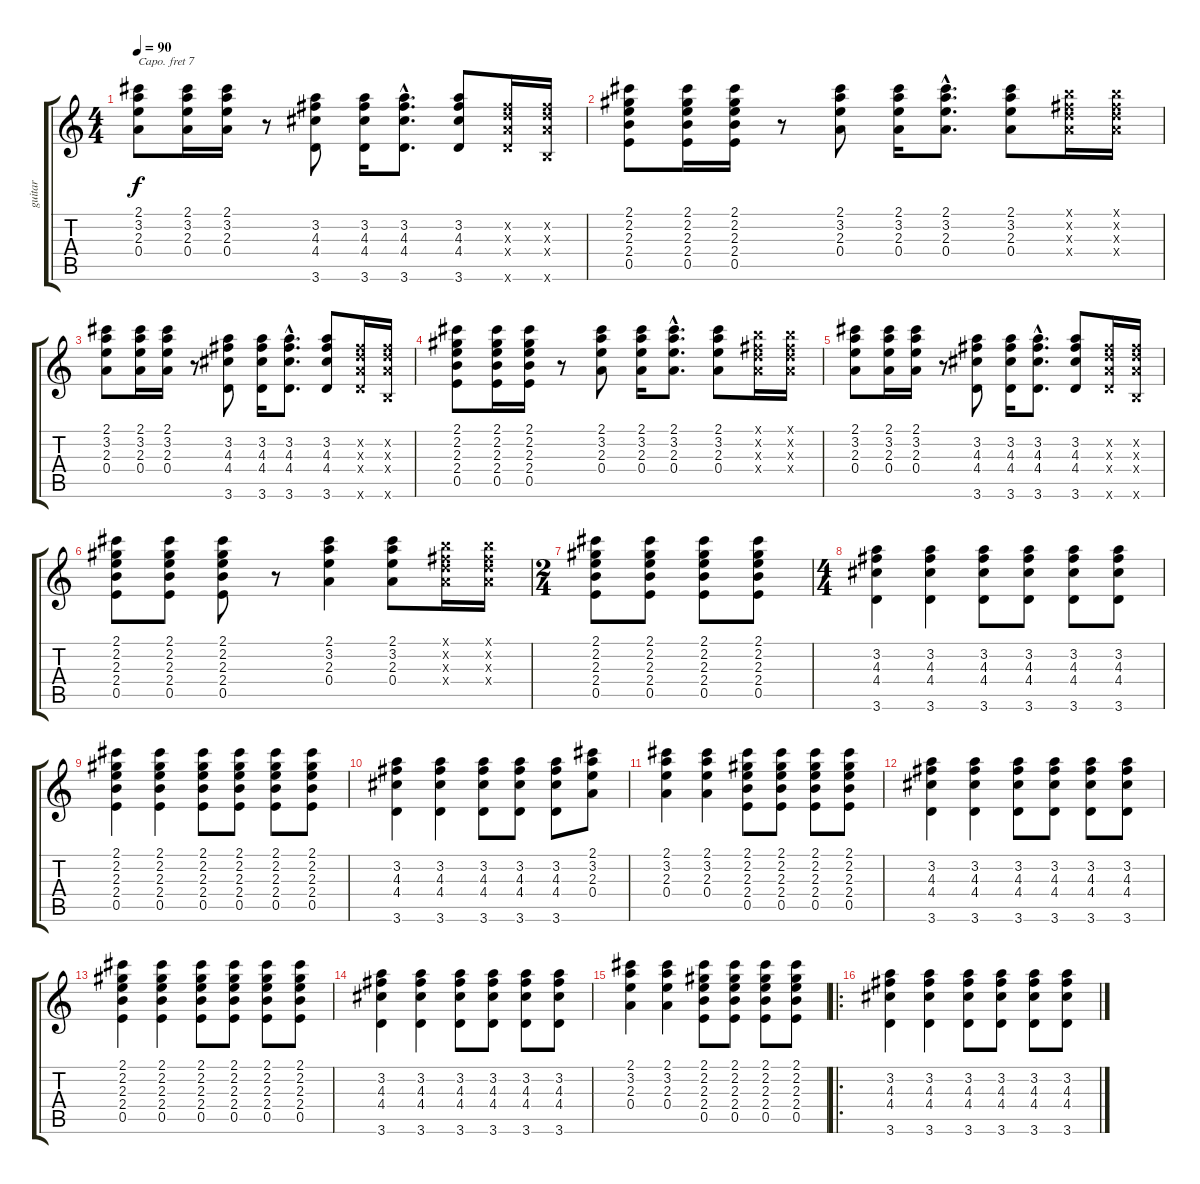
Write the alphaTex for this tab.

\track ("guitar" "guitar") {instrument acousticguitarsteel}
\staff {score tabs}
\capo 7
\tuning (E4 B3 G3 D3 A2 E2) {hide}
\ts (4 4)
\tempo 90
\clef g2
\ks c
(2.1 3.2 2.3 0.4).8{dy f} (2.1 3.2 2.3 0.4).16 (2.1 3.2 2.3 0.4).16 r.8 (3.2 4.3 4.4 3.6).8 (3.2 4.3 4.4 3.6).16 (3.2{hac} 4.3{hac} 4.4{hac} 3.6{hac}).8{d} (3.2 4.3 4.4 3.6).8 (0.2{x} 0.3{x} 0.4{x} 3.6{x}).16 (0.2{x} 0.3{x} 0.4{x} 0.6{x}).16 |
(2.1 2.2 2.3 2.4 0.5).8 (2.1 2.2 2.3 2.4 0.5).16 (2.1 2.2 2.3 2.4 0.5).16 r.8 (2.1 3.2 2.3 0.4).8 (2.1 3.2 2.3 0.4).16 (2.1{hac} 3.2{hac} 2.3{hac} 0.4{hac}).8{d} (2.1 3.2 2.3 0.4).8 (0.1{x} 0.2{x} 0.3{x} 0.4{x}).16 (0.1{x} 0.2{x} 0.3{x} 0.4{x}).16 |
(2.1 3.2 2.3 0.4).8 (2.1 3.2 2.3 0.4).16 (2.1 3.2 2.3 0.4).16 r.8 (3.2 4.3 4.4 3.6).8 (3.2 4.3 4.4 3.6).16 (3.2{hac} 4.3{hac} 4.4{hac} 3.6{hac}).8{d} (3.2 4.3 4.4 3.6).8 (0.2{x} 0.3{x} 0.4{x} 3.6{x}).16 (0.2{x} 0.3{x} 0.4{x} 0.6{x}).16 |
(2.1 2.2 2.3 2.4 0.5).8 (2.1 2.2 2.3 2.4 0.5).16 (2.1 2.2 2.3 2.4 0.5).16 r.8 (2.1 3.2 2.3 0.4).8 (2.1 3.2 2.3 0.4).16 (2.1{hac} 3.2{hac} 2.3{hac} 0.4{hac}).8{d} (2.1 3.2 2.3 0.4).8 (0.1{x} 0.2{x} 0.3{x} 0.4{x}).16 (0.1{x} 0.2{x} 0.3{x} 0.4{x}).16 |
(2.1 3.2 2.3 0.4).8 (2.1 3.2 2.3 0.4).16 (2.1 3.2 2.3 0.4).16 r.8 (3.2 4.3 4.4 3.6).8 (3.2 4.3 4.4 3.6).16 (3.2{hac} 4.3{hac} 4.4{hac} 3.6{hac}).8{d} (3.2 4.3 4.4 3.6).8 (0.2{x} 0.3{x} 0.4{x} 3.6{x}).16 (0.2{x} 0.3{x} 0.4{x} 0.6{x}).16 |
(2.1 2.2 2.3 2.4 0.5).8 (2.1 2.2 2.3 2.4 0.5).8 (2.1 2.2 2.3 2.4 0.5).8 r.8 (2.1 3.2 2.3 0.4).4 (2.1 3.2 2.3 0.4).8 (0.1{x} 0.2{x} 0.3{x} 0.4{x}).16 (0.1{x} 0.2{x} 0.3{x} 0.4{x}).16 |
\ts (2 4)
(2.1 2.2 2.3 2.4 0.5).8 (2.1 2.2 2.3 2.4 0.5).8 (2.1 2.2 2.3 2.4 0.5).8 (2.1 2.2 2.3 2.4 0.5).8 |
\ts (4 4)
(3.2 4.3 4.4 3.6).4 (3.2 4.3 4.4 3.6).4 (3.2 4.3 4.4 3.6).8 (3.2 4.3 4.4 3.6).8 (3.2 4.3 4.4 3.6).8 (3.2 4.3 4.4 3.6).8 |
(2.1 2.2 2.3 2.4 0.5).4 (2.1 2.2 2.3 2.4 0.5).4 (2.1 2.2 2.3 2.4 0.5).8 (2.1 2.2 2.3 2.4 0.5).8 (2.1 2.2 2.3 2.4 0.5).8 (2.1 2.2 2.3 2.4 0.5).8 |
(3.2 4.3 4.4 3.6).4 (3.2 4.3 4.4 3.6).4 (3.2 4.3 4.4 3.6).8 (3.2 4.3 4.4 3.6).8 (3.2 4.3 4.4 3.6).8 (2.1 3.2 2.3 0.4).8 |
(2.1 3.2 2.3 0.4).4 (2.1 3.2 2.3 0.4).4 (2.1 2.2 2.3 2.4 0.5).8 (2.1 2.2 2.3 2.4 0.5).8 (2.1 2.2 2.3 2.4 0.5).8 (2.1 2.2 2.3 2.4 0.5).8 |
(3.2 4.3 4.4 3.6).4 (3.2 4.3 4.4 3.6).4 (3.2 4.3 4.4 3.6).8 (3.2 4.3 4.4 3.6).8 (3.2 4.3 4.4 3.6).8 (3.2 4.3 4.4 3.6).8 |
(2.1 2.2 2.3 2.4 0.5).4 (2.1 2.2 2.3 2.4 0.5).4 (2.1 2.2 2.3 2.4 0.5).8 (2.1 2.2 2.3 2.4 0.5).8 (2.1 2.2 2.3 2.4 0.5).8 (2.1 2.2 2.3 2.4 0.5).8 |
(3.2 4.3 4.4 3.6).4 (3.2 4.3 4.4 3.6).4 (3.2 4.3 4.4 3.6).8 (3.2 4.3 4.4 3.6).8 (3.2 4.3 4.4 3.6).8 (3.2 4.3 4.4 3.6).8 |
(2.1 3.2 2.3 0.4).4 (2.1 3.2 2.3 0.4).4 (2.1 2.2 2.3 2.4 0.5).8 (2.1 2.2 2.3 2.4 0.5).8 (2.1 2.2 2.3 2.4 0.5).8 (2.1 2.2 2.3 2.4 0.5).8 |
\ro
(3.2 4.3 4.4 3.6).4 (3.2 4.3 4.4 3.6).4 (3.2 4.3 4.4 3.6).8 (3.2 4.3 4.4 3.6).8 (3.2 4.3 4.4 3.6).8 (3.2 4.3 4.4 3.6).8
